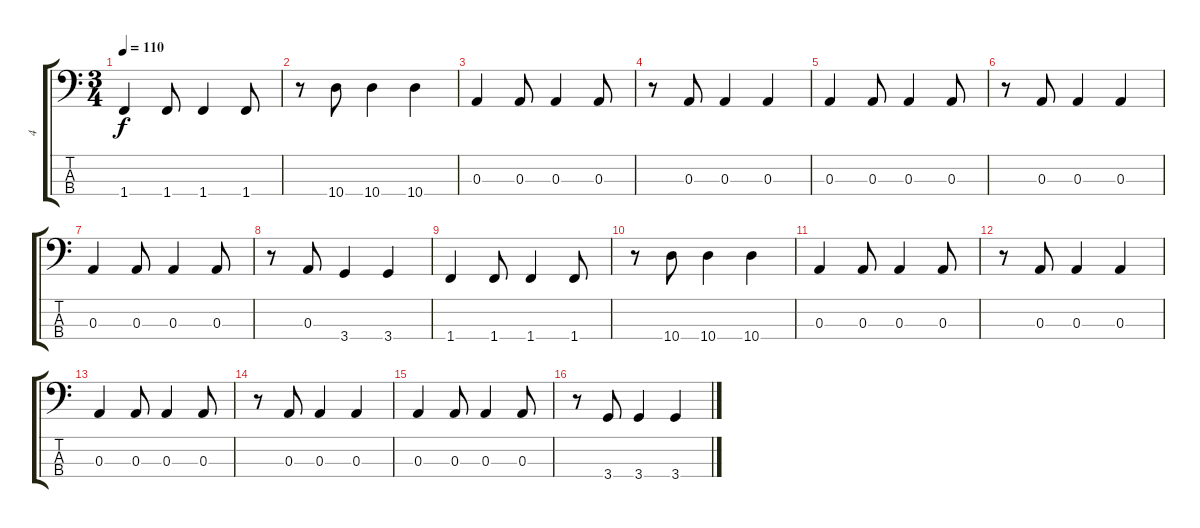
\track ("4" "4") {instrument electricbassfinger}
\staff {score tabs}
\tuning (G2 D2 A1 E1) {hide}
\ts (3 4)
\tempo 110
\clef f4
\ks c
1.4.4{dy f} 1.4.8 1.4.4 1.4.8 |
r.8 10.4.8 10.4.4 10.4.4 |
0.3.4 0.3.8 0.3.4 0.3.8 |
r.8 0.3.8 0.3.4 0.3.4 |
0.3.4 0.3.8 0.3.4 0.3.8 |
r.8 0.3.8 0.3.4 0.3.4 |
0.3.4 0.3.8 0.3.4 0.3.8 |
r.8 0.3.8 3.4.4 3.4.4 |
1.4.4 1.4.8 1.4.4 1.4.8 |
r.8 10.4.8 10.4.4 10.4.4 |
0.3.4 0.3.8 0.3.4 0.3.8 |
r.8 0.3.8 0.3.4 0.3.4 |
0.3.4 0.3.8 0.3.4 0.3.8 |
r.8 0.3.8 0.3.4 0.3.4 |
0.3.4 0.3.8 0.3.4 0.3.8 |
r.8 3.4.8 3.4.4 3.4.4
